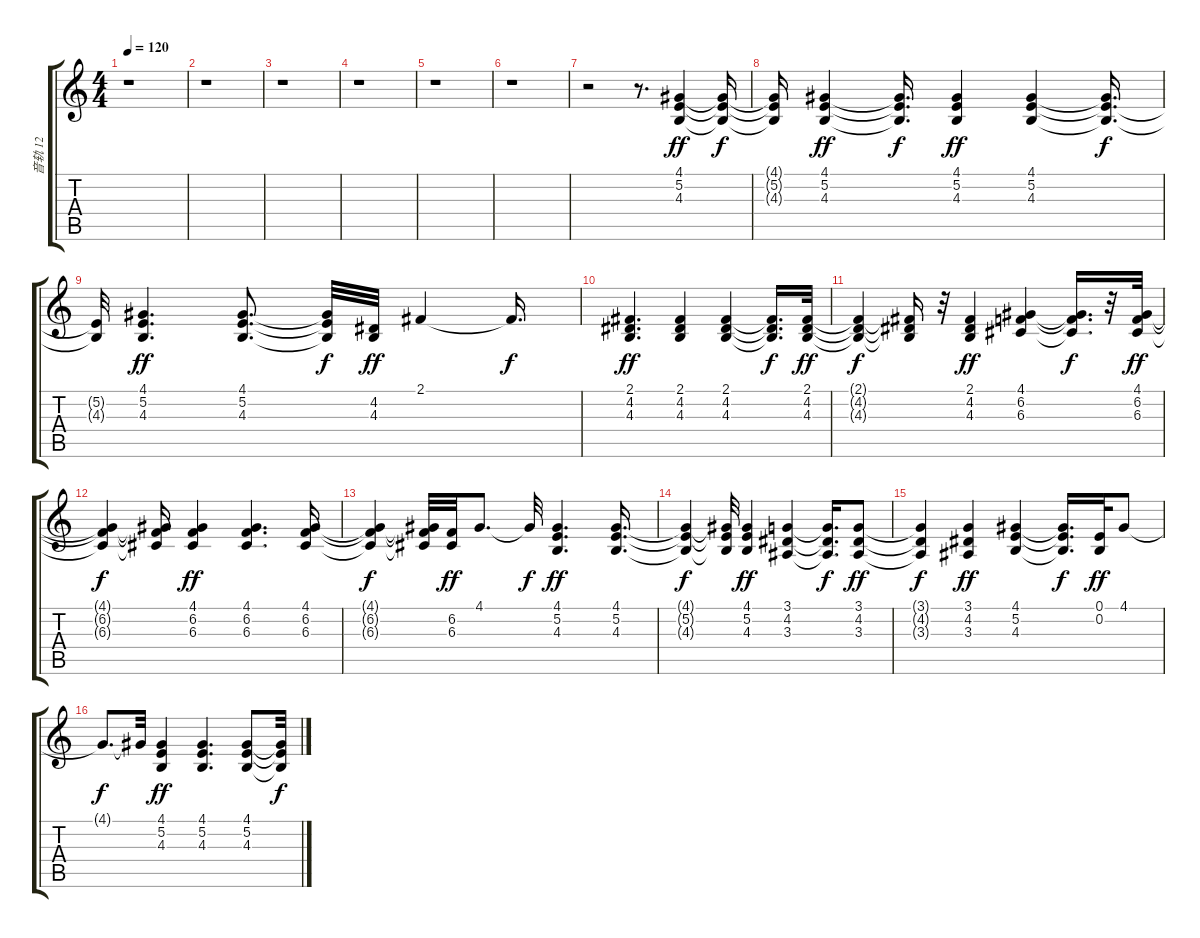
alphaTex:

\track ("音轨 12" "音轨 12") {instrument fx5brightness}
\staff {score tabs}
\tuning (E4 B3 G3 D3 A2 E2) {hide}
\ts (4 4)
\tempo 120
\clef g2
\ks c
r.1{dy ff} |
r.1 |
r.1 |
r.1 |
r.1 |
r.1 |
r.2 r.8{d} (4.1 5.2 4.3).4{volume 9} (4.1{t} 5.2{t} 4.3{t}).16{dy f} |
(4.1{t} 5.2{t} 4.3{t}).16 (4.1 5.2 4.3).4{dy ff} (4.1{t} 5.2{t} 4.3{t}).16{d dy f} (4.1 5.2 4.3).4{dy ff} (4.1 5.2 4.3).4 (4.1{t} 5.2{t} 4.3{t}).16{d dy f} |
(5.2{t} 4.3{t}).32 (4.1 5.2 4.3).4{d dy ff} (4.1 5.2 4.3).8{d} (4.1{t} 5.2{t} 4.3{t}).32{dy f} (4.2 4.3).32{dy ff} 2.1.4 2.1{t}.16{d dy f} |
(2.1 4.2 4.3).4{d dy ff} (2.1 4.2 4.3).4 (2.1 4.2 4.3).4 (2.1{t} 4.2{t} 4.3{t}).16{d dy f} (2.1 4.2 4.3).32{dy ff} |
(2.1{t} 4.2{t} 4.3{t}).4{dy f} (2.1{t} 4.2{t} 4.3{t}).16 r.32 (2.1 4.2 4.3).4{dy ff} (4.1 6.2 6.3).4 (4.1{t} 6.2{t} 6.3{t}).16{d dy f} r.32 (4.1 6.2 6.3).32{dy ff} |
(4.1{t} 6.2{t} 6.3{t}).4{dy f} (4.1{t} 6.2{t} 6.3{t}).16 (4.1 6.2 6.3).4{dy ff} (4.1 6.2 6.3).4{d} (4.1 6.2 6.3).16 |
(4.1{t} 6.2{t} 6.3{t}).4{dy f} (4.1{t} 6.2{t} 6.3{t}).32 (6.2 6.3).32{dy ff} 4.1.8{d} 4.1{t}.32{dy f} (4.1 5.2 4.3).4{d dy ff} (4.1 5.2 4.3).16{d} |
(4.1{t} 5.2{t} 4.3{t}).4{dy f} (4.1{t} 5.2{t} 4.3{t}).32 (4.1 5.2 4.3).4{dy ff} (3.1 4.2 3.3).4 (3.1{t} 4.2{t} 3.3{t}).16{d dy f} (3.1 4.2 3.3).8{dy ff} |
(3.1{t} 4.2{t} 3.3{t}).4{dy f} (3.1 4.2 3.3).4{dy ff} (4.1 5.2 4.3).4 (4.1{t} 5.2{t} 4.3{t}).16{d dy f} (0.1 0.2).32{dy ff} 4.1.8 |
4.1{t}.8{d dy f} 4.1{t}.32 (4.1 5.2 4.3).4{dy ff} (4.1 5.2 4.3).4{d} (4.1 5.2 4.3).8 (4.1{t} 5.2{t} 4.3{t}).32{dy f}
